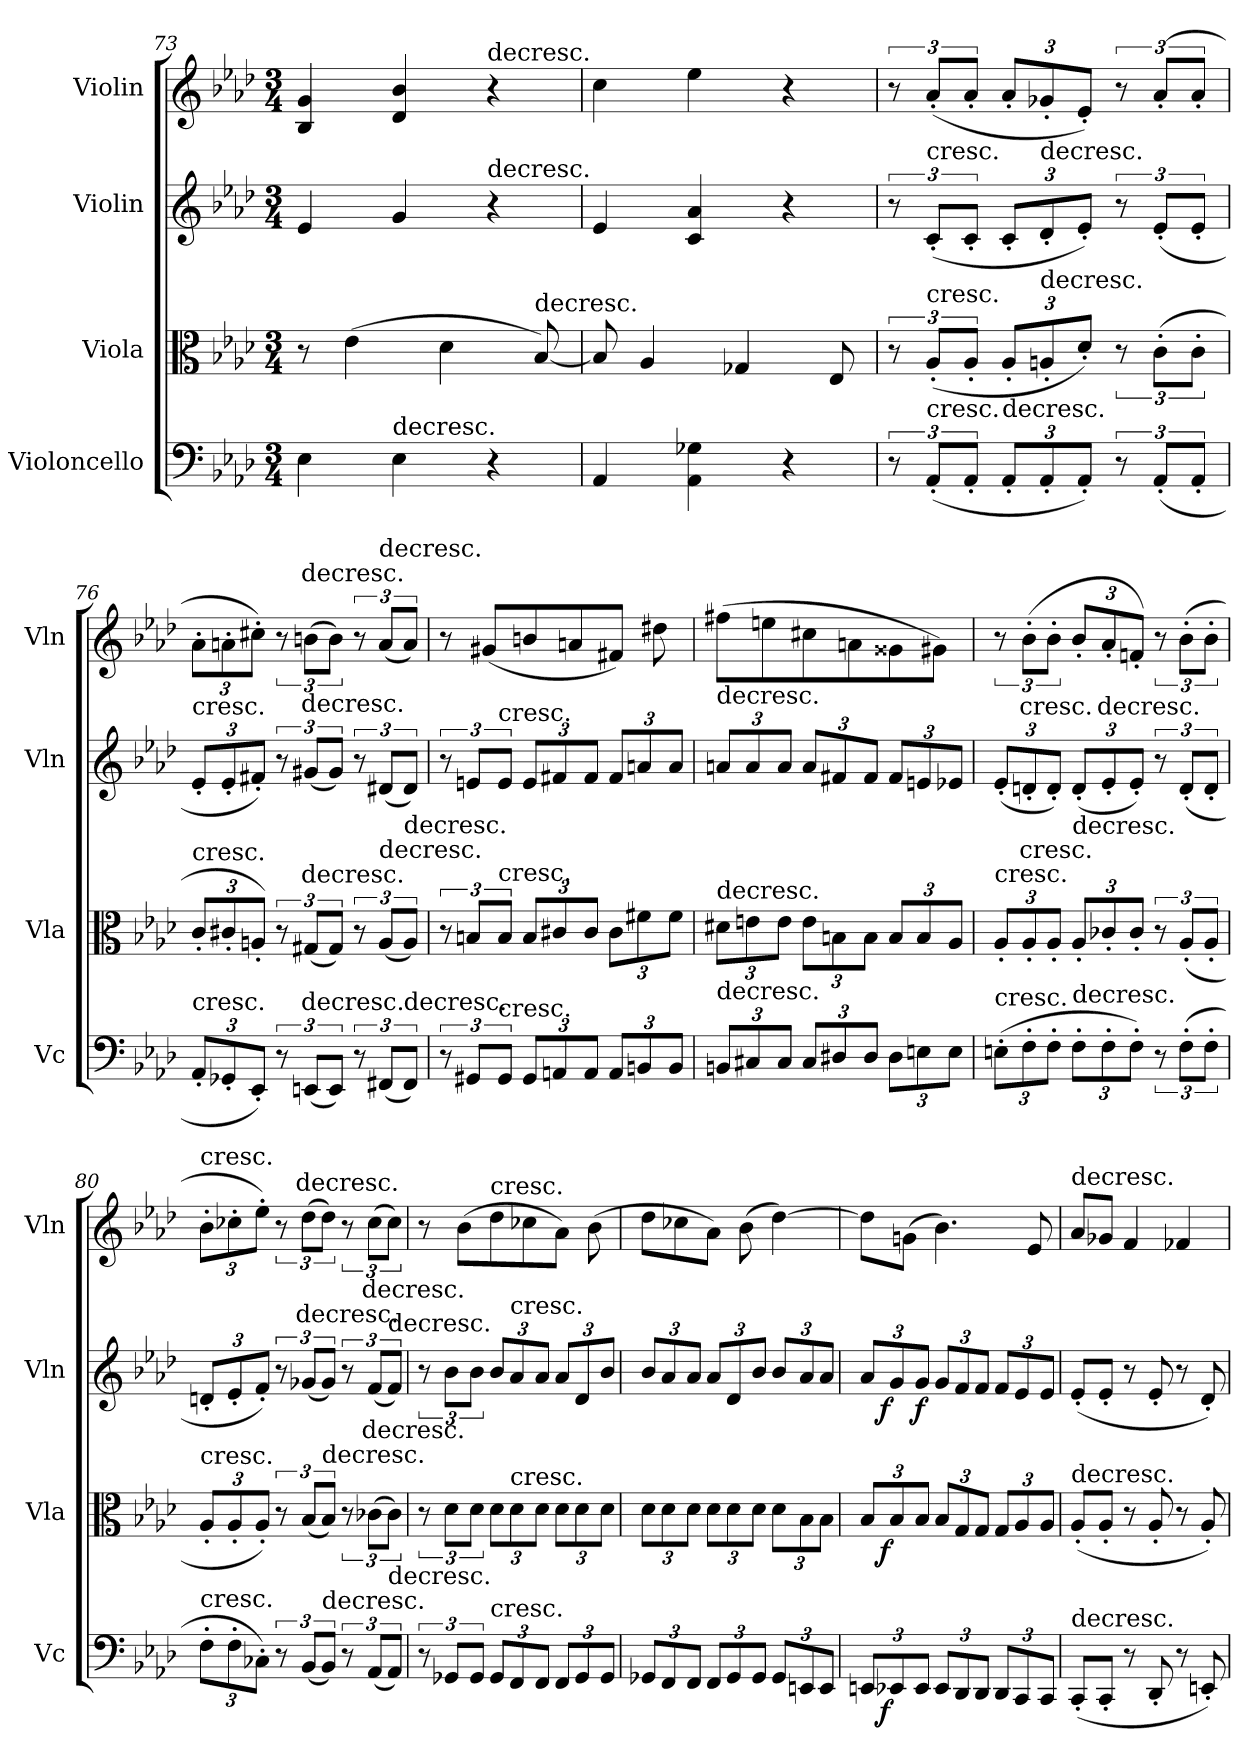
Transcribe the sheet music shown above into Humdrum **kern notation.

**kern	**dynam	**kern	**dynam	**kern	**dynam	**kern
*part4	*part4	*part3	*part3	*part2	*part2	*part1
*staff4	*staff4	*staff3	*staff3	*staff2	*staff2	*staff1
*I"Violoncello	*	*I"Viola	*	*I"Violin	*	*I"Violin
*I'Vc	*	*I'Vla	*	*I'Vln	*	*I'Vln
*clefF4	*	*clefC3	*	*clefG2	*	*clefG2
*k[b-e-a-d-]	*	*k[b-e-a-d-]	*	*k[b-e-a-d-]	*	*k[b-e-a-d-]
*M3/4	*	*M3/4	*	*M3/4	*	*M3/4
=73	=73	=73	=73	=73	=73	=73
4E-\	.	8r	.	4e-/	.	4B-/ 4g/
.	.	(4e-\	.	.	.	.
!LO:TX:t=decresc.	!	!	!	!	!	!
4E-\	.	.	.	4g/	.	4d-/ 4b-/
.	.	4d-\	.	.	.	.
!	!	!	!	!	!	!LO:TX:t=decresc.
!	!	!	!	!LO:TX:t=decresc.	!	!
4r	.	.	.	4r	.	4r
!	!	!LO:TX:t=decresc.	!	!	!	!
.	.	[8B-/)	.	.	.	.
=74	=74	=74	=74	=74	=74	=74
4AA-/	.	8B-/]	.	4e-/	.	4cc\
.	.	4A-/	.	.	.	.
4AA-\ 4G-X\	.	.	.	4c/ 4a-/	.	4ee-\
.	.	4G-X/	.	.	.	.
4r	.	.	.	4r	.	4r
.	.	8E-/	.	.	.	.
=75	=75	=75	=75	=75	=75	=75
12r	.	12r	.	12r	.	12r
!	!	!	!	!LO:TX:t=cresc.	!	!
!	!	!LO:TX:t=cresc.	!	!	!	!
!LO:TX:t=cresc.	!	!	!	!	!	!
(12AA-'/L	.	(12A-'/L	.	(12c'/L	.	(12a-'/L
12AA-'/J	.	12A-'/J	.	12c'/J	.	12a-'/J
!LO:TX:t=decresc.	!	!	!	!	!	!
12AA-'/L	.	12A-'/L	.	12c'/L	.	12a-'/L
!	!	!	!	!LO:TX:t=decresc.	!	!
!	!	!LO:TX:t=decresc.	!	!	!	!
12AA-'/	.	12An'/	.	12d-'/	.	12g-X'/
12AA-'/J)	.	12d-'/J)	.	12e-'/J)	.	12e-'/J)
12r	.	12r	.	12r	.	12r
(12AA-'/L	.	(12c'\L	.	(12e-'/L	.	(12a-'/L
12AA-'/J	.	12c'\J	.	12e-'/J	.	12a-'/J
=76	=76	=76	=76	=76	=76	=76
!	!	!	!	!LO:TX:t=cresc.	!	!
!	!	!LO:TX:t=cresc.	!	!	!	!
!LO:TX:t=cresc.	!	!	!	!	!	!
12AA-'/L	.	12c'/L	.	12e-'/L	.	12a-'\L
12GG-X'/	.	12c#X'/	.	12e-'/	.	12an'\
12EE-'/J)	.	12An'/J)	.	12f#X'/J)	.	12cc#X'\J)
12r	.	12r	.	12r	.	12r
!	!	!	!	!	!	!LO:TX:t=decresc.
!	!	!	!	!LO:TX:t=decresc.	!	!
!	!	!LO:TX:t=decresc.	!	!	!	!
!LO:TX:t=decresc.	!	!	!	!	!	!
(12EEn/L	.	(12G#X/L	.	(12g#X/L	.	(12bn\L
12EE/J)	.	12G#/J)	.	12g#/J)	.	12b\J)
12r	.	12r	.	12r	.	12r
!	!	!	!	!	!	!LO:TX:t=decresc.
!	!	!LO:TX:t=decresc.	!	!	!	!
(12FF#X/L	.	(12A/L	.	(12d#X/L	.	(12a/L
!	!	!LO:TX:t=decresc.	!	!	!	!
!LO:TX:t=decresc.	!	!	!	!	!	!
12FF#/J)	.	12A/J)	.	12d#/J)	.	12a/J)
=77	=77	=77	=77	=77	=77	=77
12r	.	12r	.	12r	.	8r
12GG#X/L	.	12Bn/L	.	12en/L	.	.
.	.	.	.	.	.	(8g#X/L
!	!	!	!	!LO:TX:t=cresc.	!	!
!	!	!LO:TX:t=cresc.	!	!	!	!
!LO:TX:t=cresc.	!	!	!	!	!	!
12GG#/J	.	12B/J	.	12e/J	.	.
12GG#/L	.	12B/L	.	12e/L	.	8bn/
12AAn/	.	12c#X/	.	12f#X/	.	.
.	.	.	.	.	.	8an/
12AA/J	.	12c#/J	.	12f#/J	.	.
12AA/L	.	12c#\L	.	12f#/L	.	8f#X/J)
12BBn/	.	12f#X\	.	12an/	.	.
.	.	.	.	.	.	8dd#X\
12BB/J	.	12f#\J	.	12a/J	.	.
=78	=78	=78	=78	=78	=78	=78
!	!	!	!	!LO:TX:t=decresc.	!	!
!	!	!LO:TX:t=decresc.	!	!	!	!
!LO:TX:t=decresc.	!	!	!	!	!	!
12BBn/L	.	12d#X\L	.	12an/L	.	(8ff#X\L
12C#X/	.	12en\	.	12a/	.	.
.	.	.	.	.	.	8een\
12C#/J	.	12e\J	.	12a/J	.	.
12C#/L	.	12e\L	.	12a/L	.	8cc#X\
12D#X/	.	12Bn\	.	12f#X/	.	.
.	.	.	.	.	.	8an\
12D#/J	.	12B\J	.	12f#/J	.	.
12D#\L	.	12B/L	.	12f#/L	.	8g##X\
12En\	.	12B/	.	12en/	.	.
.	.	.	.	.	.	8g#X\J)
12E\J	.	12A-/J	.	12e-X/J	.	.
=79	=79	=79	=79	=79	=79	=79
!	!	!LO:TX:t=cresc.	!	!	!	!
!LO:TX:t=cresc.	!	!	!	!	!	!
(12En'\L	.	12A-'/L	.	(12e-'/L	.	12r
!	!	!	!	!LO:TX:t=cresc.	!	!
!	!	!LO:TX:t=cresc.	!	!	!	!
12F'\	.	12A-'/	.	12dn'/	.	(12b-'\L
12F'\J	.	12A-'/J	.	12d'/J)	.	12b-'\J
!	!	!LO:TX:t=decresc.	!	!	!	!
!LO:TX:t=decresc.	!	!	!	!	!	!
12F'\L	.	12A-'/L	.	(12d'/L	.	12b-'/L
!	!	!	!	!LO:TX:t=decresc.	!	!
12F'\	.	12c-X'/	.	12e-'/	.	12a-'/
12F'\J)	.	12c-'/J	.	12e-'/J)	.	12fn'/J)
12r	.	12r	.	12r	.	12r
(12F'\L	.	(12A-'/L	.	(12d'/L	.	(12b-'\L
12F'\J	.	12A-'/J	.	12d'/J	.	12b-'\J
=80	=80	=80	=80	=80	=80	=80
!	!	!	!	!	!	!LO:TX:t=cresc.
!	!	!LO:TX:t=cresc.	!	!	!	!
!LO:TX:t=cresc.	!	!	!	!	!	!
12F'\L	.	12A-'/L	.	12dn'/L	.	12b-'\L
12F'\	.	12A-'/	.	12e-'/	.	12cc-X'\
12C-X'\J)	.	12A-'/J)	.	12f'/J)	.	12ee-'\J)
12r	.	12r	.	12r	.	12r
!	!	!	!	!	!	!LO:TX:t=decresc.
!	!	!	!	!LO:TX:t=decresc.	!	!
(12BB-/L	.	(12B-/L	.	(12g-X/L	.	(12dd-\L
!	!	!LO:TX:t=decresc.	!	!	!	!
!LO:TX:t=decresc.	!	!	!	!	!	!
12BB-/J)	.	12B-/J)	.	12g-/J)	.	12dd-\J)
12r	.	12r	.	12r	.	12r
!	!	!	!	!LO:TX:t=decresc.	!	!
!	!	!LO:TX:t=decresc.	!	!	!	!
(12AA-/L	.	(12c-X\L	.	(12f/L	.	(12cc-\L
!	!	!	!	!LO:TX:t=decresc.	!	!
!LO:TX:t=decresc.	!	!	!	!	!	!
12AA-/J)	.	12c-\J)	.	12f/J)	.	12cc-\J)
=81	=81	=81	=81	=81	=81	=81
12r	.	12r	.	12r	.	8r
12GG-X/L	.	12d-\L	.	12b-\L	.	.
.	.	.	.	.	.	(8b-\L
12GG-/J	.	12d-\J	.	12b-\J	.	.
!	!	!	!	!	!	!LO:TX:t=cresc.
!LO:TX:t=cresc.	!	!	!	!	!	!
12GG-/L	.	12d-\L	.	12b-/L	.	8dd-\
!	!	!	!	!LO:TX:t=cresc.	!	!
!	!	!LO:TX:t=cresc.	!	!	!	!
12FF/	.	12d-\	.	12a-/	.	.
.	.	.	.	.	.	8cc-X\
12FF/J	.	12d-\J	.	12a-/J	.	.
12FF/L	.	12d-\L	.	12a-/L	.	8a-\J)
12GG-/	.	12d-\	.	12d-/	.	.
.	.	.	.	.	.	(8b-\
12GG-/J	.	12d-\J	.	12b-/J	.	.
=82	=82	=82	=82	=82	=82	=82
12GG-X/L	.	12d-\L	.	12b-/L	.	8dd-\L
12FF/	.	12d-\	.	12a-/	.	.
.	.	.	.	.	.	8cc-X\
12FF/J	.	12d-\J	.	12a-/J	.	.
12FF/L	.	12d-\L	.	12a-/L	.	8a-\J)
12GG-/	.	12d-\	.	12d-/	.	.
.	.	.	.	.	.	(8b-\
12GG-/J	.	12d-\J	.	12b-/J	.	.
12GG-/L	.	12d-\L	.	12b-/L	.	[4dd-\)
12EEn/	.	12B-\	.	12a-/	.	.
12EE/J	.	12B-\J	.	12a-/J	.	.
=83	=83	=83	=83	=83	=83	=83
12EEn/L	.	12B-/L	.	12a-/L	.	8dd-\L]
12EE-X/	f	12B-/	f	12g/	f	.
.	.	.	.	.	.	(8gn\J
12EE-/J	.	12B-/J	.	12g/J	f	.
12EE-/L	.	12B-/L	.	12g/L	.	4.b-\)
12DD-/	.	12G/	.	12f/	.	.
12DD-/J	.	12G/J	.	12f/J	.	.
12DD-/L	.	12G/L	.	12f/L	.	.
12CC/	.	12A-/	.	12e-/	.	.
.	.	.	.	.	.	8e-/
12CC/J	.	12A-/J	.	12e-/J	.	.
=84	=84	=84	=84	=84	=84	=84
!	!	!	!	!	!	!LO:TX:t=decresc.
!	!	!LO:TX:t=decresc.	!	!	!	!
!LO:TX:t=decresc.	!	!	!	!	!	!
(8CC'/L	.	(8A-'/L	.	(8e-'/L	.	8a-/L
8CC'/J	.	8A-'/J	.	8e-'/J	.	8g-X/J
8r	.	8r	.	8r	.	4f/
8DD-'/	.	8A-'/	.	8e-'/	.	.
8r	.	8r	.	8r	.	4f-X/
8EEn'/)	.	8A-'/)	.	8d-'/)	.	.
=	=	=	=	=	=	=
*-	*-	*-	*-	*-	*-	*-
